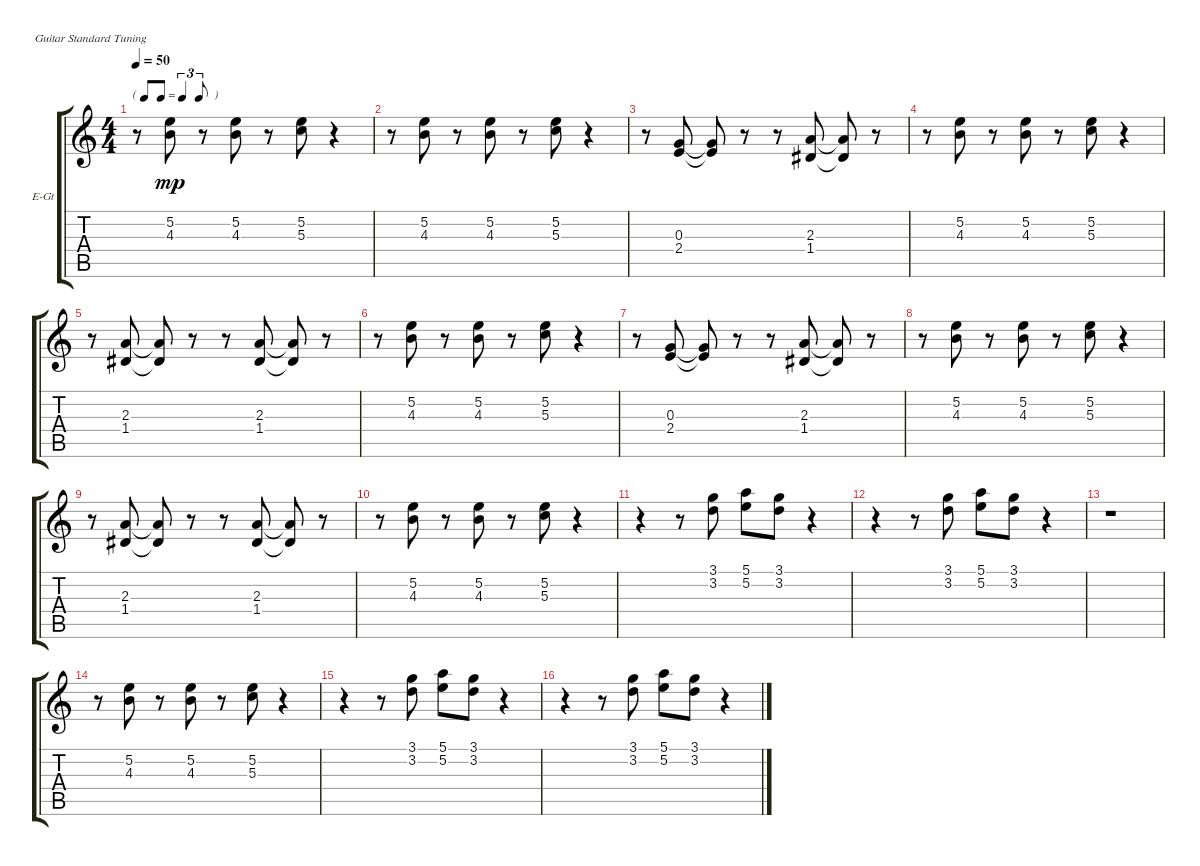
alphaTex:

\defaultSystemsLayout 4
\bracketExtendMode groupsimilarinstruments
\firstSystemTrackNameOrientation horizontal
\otherSystemsTrackNameOrientation horizontal
\track ("Electric Guitar" "E-Gt") {instrument overdrivenguitar}
\staff {score tabs}
\tuning (E4 B3 G3 D3 A2 E2)
\ts (4 4)
\tf triplet8th
\tempo 50
\clef g2
\scale
0.487395
\ks c
r.8{dy mp instrument overdrivenguitar} (5.2 4.3).8 r.8 (5.2 4.3).8 r.8 (5.2 5.3).8 r.4 |
\scale
0.256303 r.8 (5.2 4.3).8 r.8 (5.2 4.3).8 r.8 (5.2 5.3).8 r.4 |
\scale
0.256303 r.8 (2.4 0.3).8 (2.4{t} 0.3{t}).8 r.8 r.8 (1.4 2.3).8 (1.4{t} 2.3{t}).8 r.8 |
\scale
0.333333 r.8 (5.2 4.3).8 r.8 (5.2 4.3).8 r.8 (5.2 5.3).8 r.4 |
\scale
0.333333 r.8 (1.4 2.3).8 (1.4{t} 2.3{t}).8 r.8 r.8 (1.4 2.3).8 (1.4{t} 2.3{t}).8 r.8 |
\scale
0.333333 r.8 (5.2 4.3).8 r.8 (5.2 4.3).8 r.8 (5.2 5.3).8 r.4 |
\scale
0.333333 r.8 (2.4 0.3).8 (2.4{t} 0.3{t}).8 r.8 r.8 (1.4 2.3).8 (1.4{t} 2.3{t}).8 r.8 |
\scale
0.333333 r.8 (5.2 4.3).8 r.8 (5.2 4.3).8 r.8 (5.2 5.3).8 r.4 |
\scale
0.333333 r.8 (1.4 2.3).8 (1.4{t} 2.3{t}).8 r.8 r.8 (1.4 2.3).8 (1.4{t} 2.3{t}).8 r.8 |
\scale
0.333333 r.8 (5.2 4.3).8 r.8 (5.2 4.3).8 r.8 (5.2 5.3).8 r.4 |
\scale
0.333333 r.4 r.8 (3.2 3.1).8 (5.1 5.2).8 (3.2 3.1).8 r.4 |
\scale
0.333333 r.4 r.8 (3.2 3.1).8 (5.1 5.2).8 (3.2 3.1).8 r.4 |
\scale
0.333333 r.1 |
\scale
0.333333 r.8 (5.2 4.3).8 r.8 (5.2 4.3).8 r.8 (5.2 5.3).8 r.4 |
\scale
0.333333 r.4 r.8 (3.1 3.2).8 (5.1 5.2).8 (3.1 3.2).8 r.4 |
\scale
0.333333 r.4 r.8 (3.2 3.1).8 (5.1 5.2).8 (3.2 3.1).8 r.4
